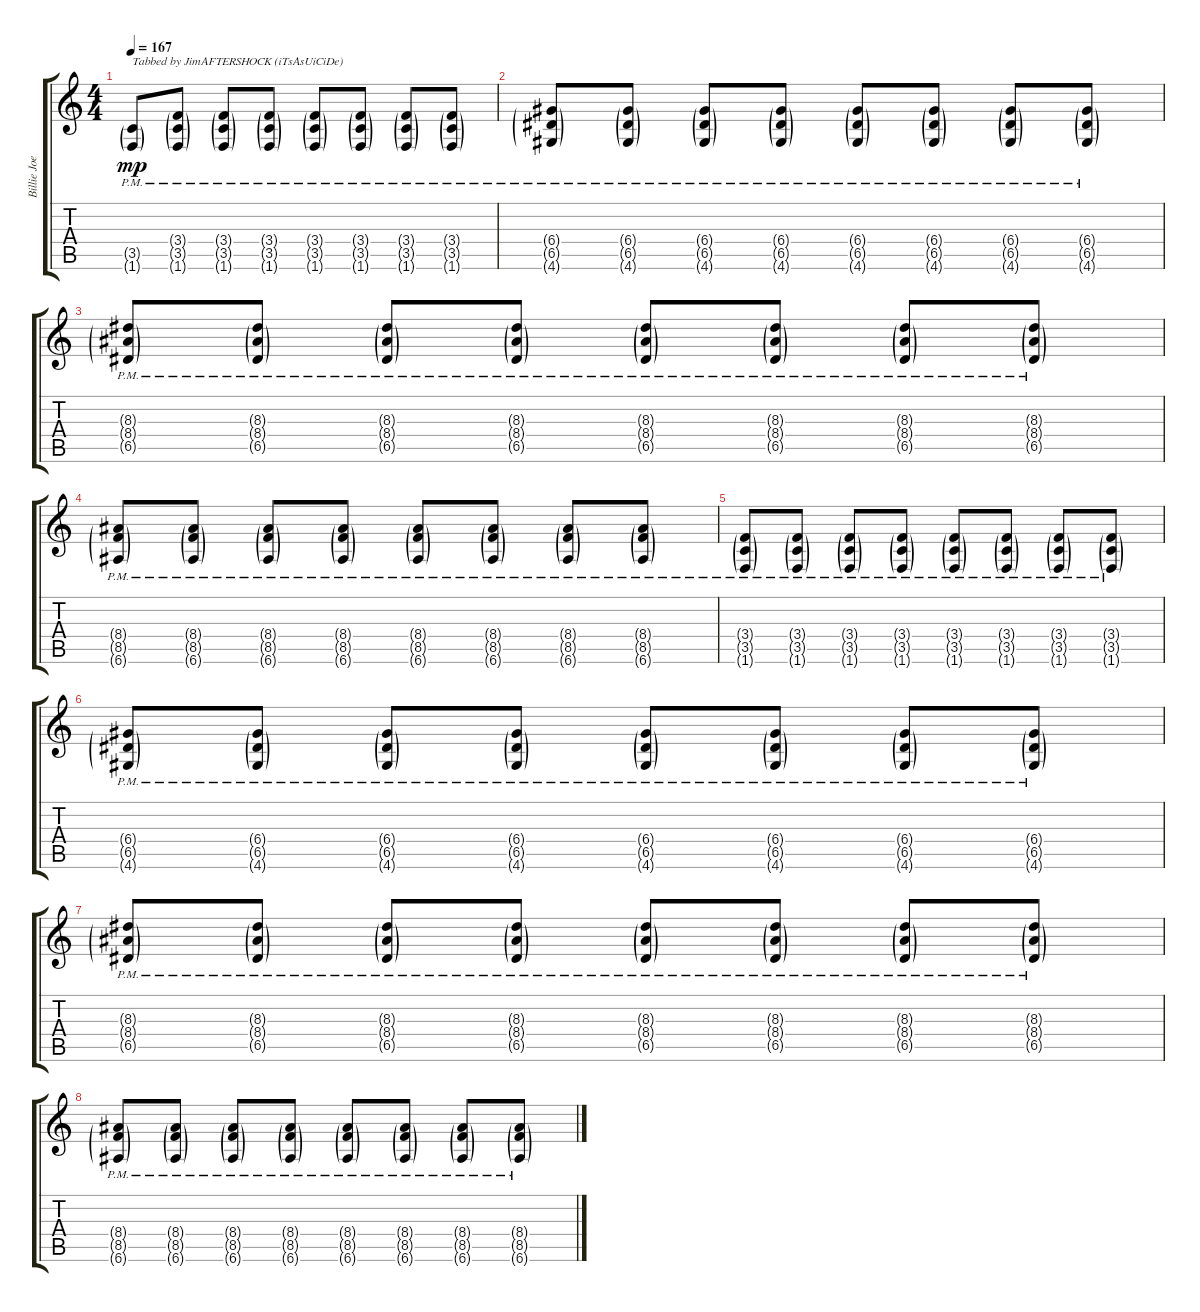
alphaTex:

\track ("Billie Joe Armstrong (Guitar 1)" "Billie Joe") {instrument acousticguitarnylon}
\staff {score tabs}
\tuning (E4 B3 G3 D3 A2 E2) {hide}
\ts (4 4)
\tempo 167
\clef g2
\ks c
(3.5{g pm} 1.6{g pm}).8{txt "Tabbed by JimAFTERSHOCK (iTsAsUiCiDe)" dy mp instrument acousticguitarnylon} (3.4{g pm} 3.5{g pm} 1.6{g pm}).8 (3.4{g pm} 3.5{g pm} 1.6{g pm}).8 (3.4{g pm} 3.5{g pm} 1.6{g pm}).8 (3.4{g pm} 3.5{g pm} 1.6{g pm}).8 (3.4{g pm} 3.5{g pm} 1.6{g pm}).8 (3.4{g pm} 3.5{g pm} 1.6{g pm}).8 (3.4{g pm} 3.5{g pm} 1.6{g pm}).8 |
(6.4{g pm} 6.5{g pm} 4.6{g pm}).8 (6.4{g pm} 6.5{g pm} 4.6{g pm}).8 (6.4{g pm} 6.5{g pm} 4.6{g pm}).8 (6.4{g pm} 6.5{g pm} 4.6{g pm}).8 (6.4{g pm} 6.5{g pm} 4.6{g pm}).8 (6.4{g pm} 6.5{g pm} 4.6{g pm}).8 (6.4{g pm} 6.5{g pm} 4.6{g pm}).8 (6.4{g pm} 6.5{g pm} 4.6{g pm}).8 |
(8.3{g pm} 8.4{g pm} 6.5{g pm}).8 (8.3{g pm} 8.4{g pm} 6.5{g pm}).8 (8.3{g pm} 8.4{g pm} 6.5{g pm}).8 (8.3{g pm} 8.4{g pm} 6.5{g pm}).8 (8.3{g pm} 8.4{g pm} 6.5{g pm}).8 (8.3{g pm} 8.4{g pm} 6.5{g pm}).8 (8.3{g pm} 8.4{g pm} 6.5{g pm}).8 (8.3{g pm} 8.4{g pm} 6.5{g pm}).8 |
(8.4{g pm} 8.5{g pm} 6.6{g pm}).8 (8.4{g pm} 8.5{g pm} 6.6{g pm}).8 (8.4{g pm} 8.5{g pm} 6.6{g pm}).8 (8.4{g pm} 8.5{g pm} 6.6{g pm}).8 (8.4{g pm} 8.5{g pm} 6.6{g pm}).8 (8.4{g pm} 8.5{g pm} 6.6{g pm}).8 (8.4{g pm} 8.5{g pm} 6.6{g pm}).8 (8.4{g pm} 8.5{g pm} 6.6{g pm}).8 |
(3.4{g pm} 3.5{g pm} 1.6{g pm}).8 (3.4{g pm} 3.5{g pm} 1.6{g pm}).8 (3.4{g pm} 3.5{g pm} 1.6{g pm}).8 (3.4{g pm} 3.5{g pm} 1.6{g pm}).8 (3.4{g pm} 3.5{g pm} 1.6{g pm}).8 (3.4{g pm} 3.5{g pm} 1.6{g pm}).8 (3.4{g pm} 3.5{g pm} 1.6{g pm}).8 (3.4{g pm} 3.5{g pm} 1.6{g pm}).8 |
(6.4{g pm} 6.5{g pm} 4.6{g pm}).8 (6.4{g pm} 6.5{g pm} 4.6{g pm}).8 (6.4{g pm} 6.5{g pm} 4.6{g pm}).8 (6.4{g pm} 6.5{g pm} 4.6{g pm}).8 (6.4{g pm} 6.5{g pm} 4.6{g pm}).8 (6.4{g pm} 6.5{g pm} 4.6{g pm}).8 (6.4{g pm} 6.5{g pm} 4.6{g pm}).8 (6.4{g pm} 6.5{g pm} 4.6{g pm}).8 |
(8.3{g pm} 8.4{g pm} 6.5{g pm}).8 (8.3{g pm} 8.4{g pm} 6.5{g pm}).8 (8.3{g pm} 8.4{g pm} 6.5{g pm}).8 (8.3{g pm} 8.4{g pm} 6.5{g pm}).8 (8.3{g pm} 8.4{g pm} 6.5{g pm}).8 (8.3{g pm} 8.4{g pm} 6.5{g pm}).8 (8.3{g pm} 8.4{g pm} 6.5{g pm}).8 (8.3{g pm} 8.4{g pm} 6.5{g pm}).8 |
(8.4{g pm} 8.5{g pm} 6.6{g pm}).8 (8.4{g pm} 8.5{g pm} 6.6{g pm}).8 (8.4{g pm} 8.5{g pm} 6.6{g pm}).8 (8.4{g pm} 8.5{g pm} 6.6{g pm}).8 (8.4{g pm} 8.5{g pm} 6.6{g pm}).8 (8.4{g pm} 8.5{g pm} 6.6{g pm}).8 (8.4{g pm} 8.5{g pm} 6.6{g pm}).8 (8.4{g pm} 8.5{g pm} 6.6{g pm}).8
